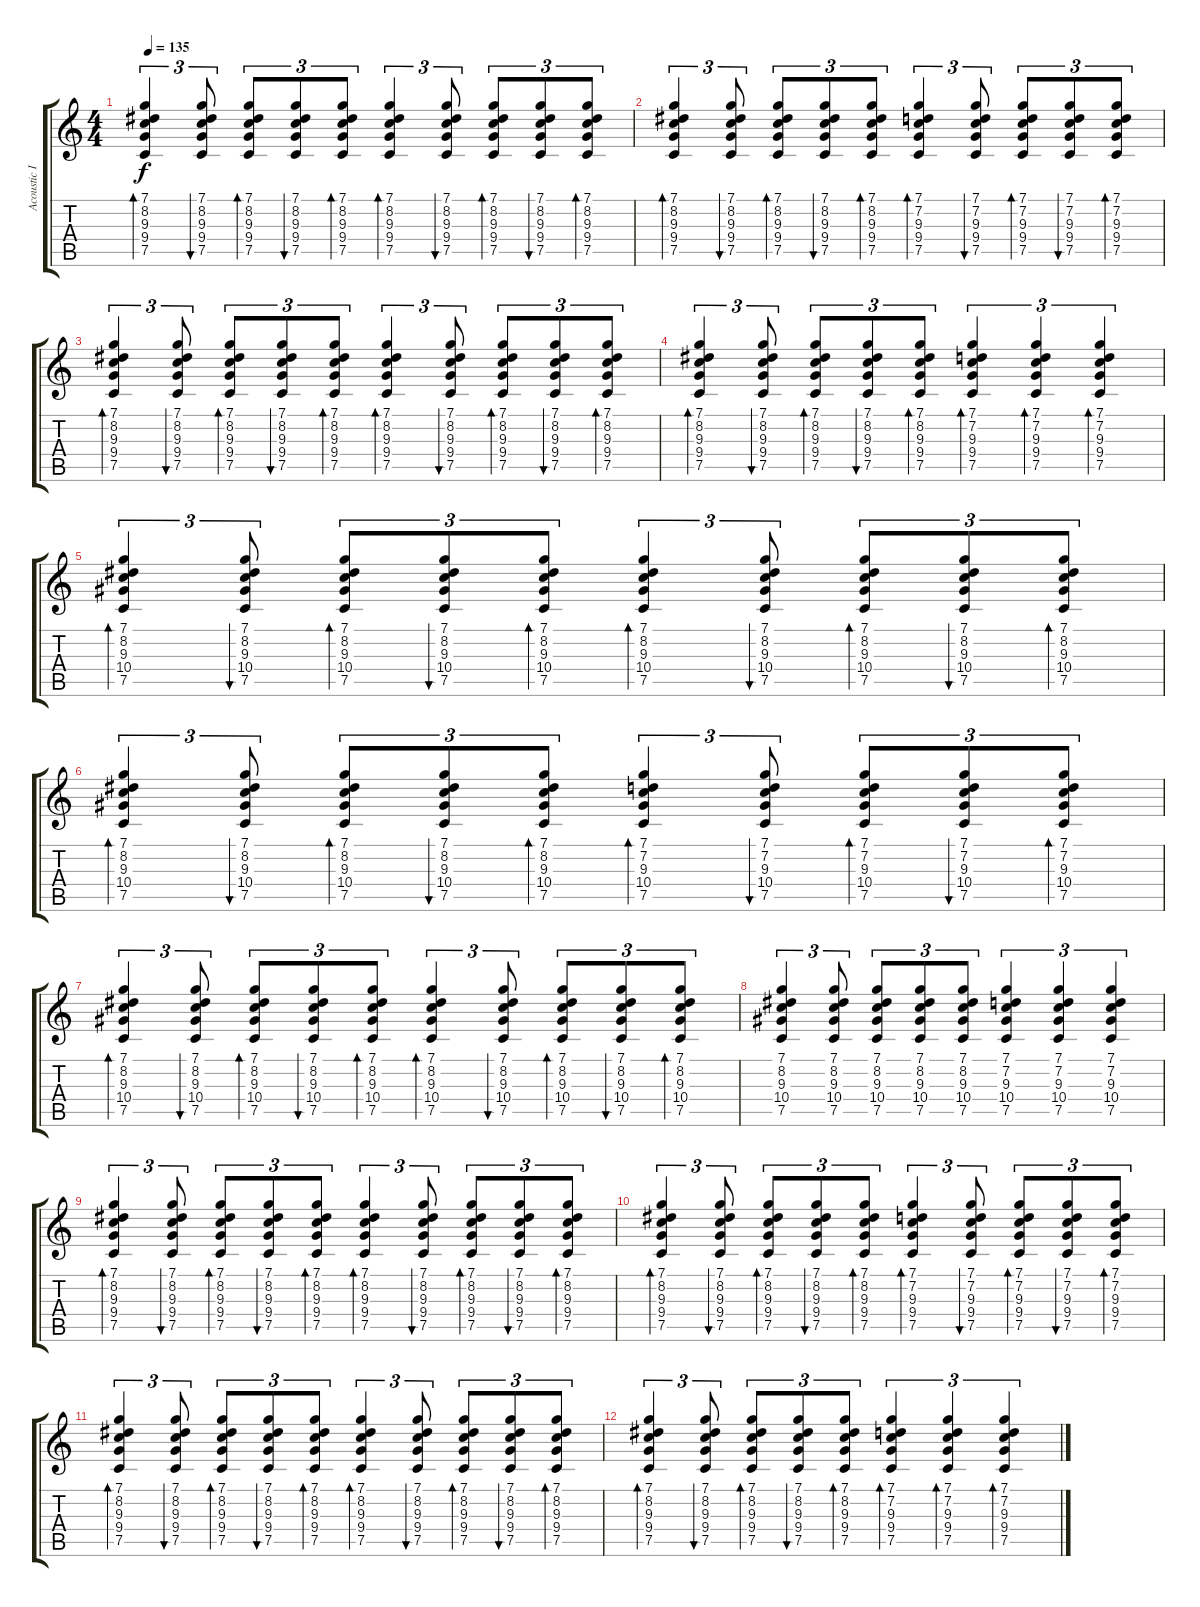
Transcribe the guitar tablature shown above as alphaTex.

\track ("Acoustic II" "Acoustic I") {instrument acousticguitarsteel}
\staff {score tabs}
\tuning (C4 G3 Eb3 Bb2 F2 C2) {hide}
\ts (4 4)
\tempo 135
\clef g2
\ks c
(7.1 8.2 9.3 9.4 7.5).4{tu (3 2) bd 30 dy f volume 12} (7.1 8.2 9.3 9.4 7.5).8{tu (3 2) bu 30} (7.1 8.2 9.3 9.4 7.5).8{tu (3 2) bd 30} (7.1 8.2 9.3 9.4 7.5).8{tu (3 2) bu 30} (7.1 8.2 9.3 9.4 7.5).8{tu (3 2) bd 60} (7.1 8.2 9.3 9.4 7.5).4{tu (3 2) bd 30} (7.1 8.2 9.3 9.4 7.5).8{tu (3 2) bu 30} (7.1 8.2 9.3 9.4 7.5).8{tu (3 2) bd 30} (7.1 8.2 9.3 9.4 7.5).8{tu (3 2) bu 30} (7.1 8.2 9.3 9.4 7.5).8{tu (3 2) bd 30} |
(7.1 8.2 9.3 9.4 7.5).4{tu (3 2) bd 30} (7.1 8.2 9.3 9.4 7.5).8{tu (3 2) bu 30} (7.1 8.2 9.3 9.4 7.5).8{tu (3 2) bd 30} (7.1 8.2 9.3 9.4 7.5).8{tu (3 2) bu 30} (7.1 8.2 9.3 9.4 7.5).8{tu (3 2) bd 60} (7.1 7.2 9.3 9.4 7.5).4{tu (3 2) bd 30} (7.1 7.2 9.3 9.4 7.5).8{tu (3 2) bu 30} (7.1 7.2 9.3 9.4 7.5).8{tu (3 2) bd 30} (7.1 7.2 9.3 9.4 7.5).8{tu (3 2) bu 30} (7.1 7.2 9.3 9.4 7.5).8{tu (3 2) bd 30} |
(7.1 8.2 9.3 9.4 7.5).4{tu (3 2) bd 30 volume 10} (7.1 8.2 9.3 9.4 7.5).8{tu (3 2) bu 30} (7.1 8.2 9.3 9.4 7.5).8{tu (3 2) bd 30} (7.1 8.2 9.3 9.4 7.5).8{tu (3 2) bu 30} (7.1 8.2 9.3 9.4 7.5).8{tu (3 2) bd 60} (7.1 8.2 9.3 9.4 7.5).4{tu (3 2) bd 30} (7.1 8.2 9.3 9.4 7.5).8{tu (3 2) bu 30} (7.1 8.2 9.3 9.4 7.5).8{tu (3 2) bd 30} (7.1 8.2 9.3 9.4 7.5).8{tu (3 2) bu 30} (7.1 8.2 9.3 9.4 7.5).8{tu (3 2) bd 30} |
(7.1 8.2 9.3 9.4 7.5).4{tu (3 2) bd 30} (7.1 8.2 9.3 9.4 7.5).8{tu (3 2) bu 30} (7.1 8.2 9.3 9.4 7.5).8{tu (3 2) bd 30} (7.1 8.2 9.3 9.4 7.5).8{tu (3 2) bu 30} (7.1 8.2 9.3 9.4 7.5).8{tu (3 2) bd 60} (7.1 7.2 9.3 9.4 7.5).4{tu (3 2) bd 30} (7.1 7.2 9.3 9.4 7.5).4{tu (3 2) bd 30} (7.1 7.2 9.3 9.4 7.5).4{tu (3 2) bd 30} |
(7.1 8.2 9.3 10.4 7.5).4{tu (3 2) bd 30 volume 8} (7.1 8.2 9.3 10.4 7.5).8{tu (3 2) bu 30} (7.1 8.2 9.3 10.4 7.5).8{tu (3 2) bd 30} (7.1 8.2 9.3 10.4 7.5).8{tu (3 2) bu 30} (7.1 8.2 9.3 10.4 7.5).8{tu (3 2) bd 60} (7.1 8.2 9.3 10.4 7.5).4{tu (3 2) bd 30} (7.1 8.2 9.3 10.4 7.5).8{tu (3 2) bu 30} (7.1 8.2 9.3 10.4 7.5).8{tu (3 2) bd 30} (7.1 8.2 9.3 10.4 7.5).8{tu (3 2) bu 30} (7.1 8.2 9.3 10.4 7.5).8{tu (3 2) bd 30} |
(7.1 8.2 9.3 10.4 7.5).4{tu (3 2) bd 30} (7.1 8.2 9.3 10.4 7.5).8{tu (3 2) bu 30} (7.1 8.2 9.3 10.4 7.5).8{tu (3 2) bd 30} (7.1 8.2 9.3 10.4 7.5).8{tu (3 2) bu 30} (7.1 8.2 9.3 10.4 7.5).8{tu (3 2) bd 60} (7.1 7.2 9.3 10.4 7.5).4{tu (3 2) bd 30} (7.1 7.2 9.3 10.4 7.5).8{tu (3 2) bu 30} (7.1 7.2 9.3 10.4 7.5).8{tu (3 2) bd 30} (7.1 7.2 9.3 10.4 7.5).8{tu (3 2) bu 30} (7.1 7.2 9.3 10.4 7.5).8{tu (3 2) bd 30} |
(7.1 8.2 9.3 10.4 7.5).4{tu (3 2) bd 30 volume 8} (7.1 8.2 9.3 10.4 7.5).8{tu (3 2) bu 30} (7.1 8.2 9.3 10.4 7.5).8{tu (3 2) bd 30} (7.1 8.2 9.3 10.4 7.5).8{tu (3 2) bu 30} (7.1 8.2 9.3 10.4 7.5).8{tu (3 2) bd 60} (7.1 8.2 9.3 10.4 7.5).4{tu (3 2) bd 30} (7.1 8.2 9.3 10.4 7.5).8{tu (3 2) bu 30} (7.1 8.2 9.3 10.4 7.5).8{tu (3 2) bd 30} (7.1 8.2 9.3 10.4 7.5).8{tu (3 2) bu 30} (7.1 8.2 9.3 10.4 7.5).8{tu (3 2) bd 30} |
(7.1 8.2 9.3 10.4 7.5).4{tu (3 2)} (7.1 8.2 9.3 10.4 7.5).8{tu (3 2)} (7.1 8.2 9.3 10.4 7.5).8{tu (3 2)} (7.1 8.2 9.3 10.4 7.5).8{tu (3 2)} (7.1 8.2 9.3 10.4 7.5).8{tu (3 2)} (7.1 7.2 9.3 10.4 7.5).4{tu (3 2)} (7.1 7.2 9.3 10.4 7.5).4{tu (3 2)} (7.1 7.2 9.3 10.4 7.5).4{tu (3 2)} |
(7.1 8.2 9.3 9.4 7.5).4{tu (3 2) bd 30 volume 6} (7.1 8.2 9.3 9.4 7.5).8{tu (3 2) bu 30} (7.1 8.2 9.3 9.4 7.5).8{tu (3 2) bd 30} (7.1 8.2 9.3 9.4 7.5).8{tu (3 2) bu 30} (7.1 8.2 9.3 9.4 7.5).8{tu (3 2) bd 60} (7.1 8.2 9.3 9.4 7.5).4{tu (3 2) bd 30} (7.1 8.2 9.3 9.4 7.5).8{tu (3 2) bu 30} (7.1 8.2 9.3 9.4 7.5).8{tu (3 2) bd 30} (7.1 8.2 9.3 9.4 7.5).8{tu (3 2) bu 30} (7.1 8.2 9.3 9.4 7.5).8{tu (3 2) bd 30} |
(7.1 8.2 9.3 9.4 7.5).4{tu (3 2) bd 30} (7.1 8.2 9.3 9.4 7.5).8{tu (3 2) bu 30} (7.1 8.2 9.3 9.4 7.5).8{tu (3 2) bd 30} (7.1 8.2 9.3 9.4 7.5).8{tu (3 2) bu 30} (7.1 8.2 9.3 9.4 7.5).8{tu (3 2) bd 60} (7.1 7.2 9.3 9.4 7.5).4{tu (3 2) bd 30} (7.1 7.2 9.3 9.4 7.5).8{tu (3 2) bu 30} (7.1 7.2 9.3 9.4 7.5).8{tu (3 2) bd 30} (7.1 7.2 9.3 9.4 7.5).8{tu (3 2) bu 30} (7.1 7.2 9.3 9.4 7.5).8{tu (3 2) bd 30} |
(7.1 8.2 9.3 9.4 7.5).4{tu (3 2) bd 30 volume 0} (7.1 8.2 9.3 9.4 7.5).8{tu (3 2) bu 30} (7.1 8.2 9.3 9.4 7.5).8{tu (3 2) bd 30} (7.1 8.2 9.3 9.4 7.5).8{tu (3 2) bu 30} (7.1 8.2 9.3 9.4 7.5).8{tu (3 2) bd 60} (7.1 8.2 9.3 9.4 7.5).4{tu (3 2) bd 30} (7.1 8.2 9.3 9.4 7.5).8{tu (3 2) bu 30} (7.1 8.2 9.3 9.4 7.5).8{tu (3 2) bd 30} (7.1 8.2 9.3 9.4 7.5).8{tu (3 2) bu 30} (7.1 8.2 9.3 9.4 7.5).8{tu (3 2) bd 30} |
(7.1 8.2 9.3 9.4 7.5).4{tu (3 2) bd 30} (7.1 8.2 9.3 9.4 7.5).8{tu (3 2) bu 30} (7.1 8.2 9.3 9.4 7.5).8{tu (3 2) bd 30} (7.1 8.2 9.3 9.4 7.5).8{tu (3 2) bu 30} (7.1 8.2 9.3 9.4 7.5).8{tu (3 2) bd 60} (7.1 7.2 9.3 9.4 7.5).4{tu (3 2) bd 30} (7.1 7.2 9.3 9.4 7.5).4{tu (3 2) bd 30} (7.1 7.2 9.3 9.4 7.5).4{tu (3 2) bd 30}
